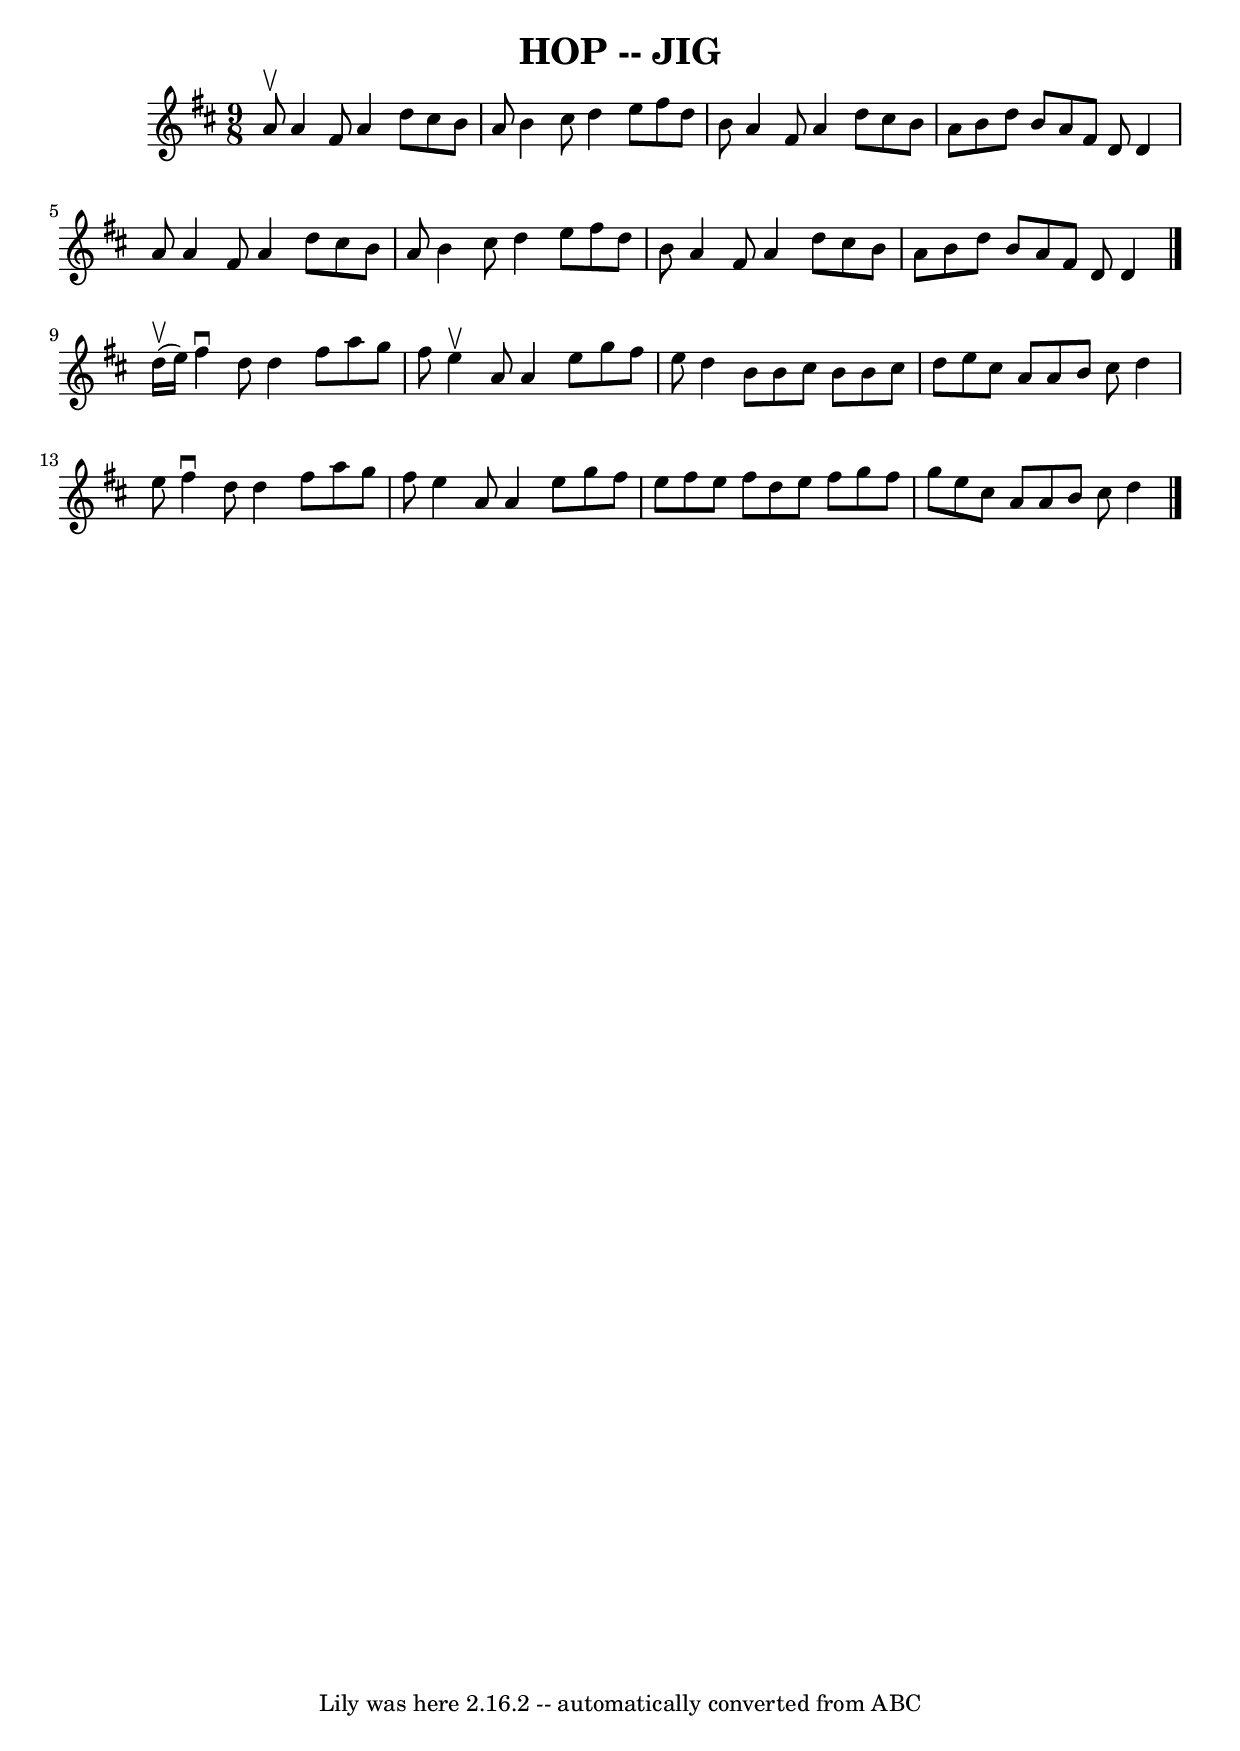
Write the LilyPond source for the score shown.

\version "2.16.2"
\include "Mammoth.ily"
\header {
  %% book = "Ryan's Mammoth Collection of Fiddle Tunes"
  crossRefNumber = "1"
  footnotes = ""
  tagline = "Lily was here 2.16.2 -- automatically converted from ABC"
  title = "HOP -- JIG"

}
voicedefault =  {


  \time 9/8 
  \key d \major
  a'8^\upbow       |
  a'4 fis'8 a'4    
  d''8 cis''8 b'8 a'8    |
  b'4 cis''8 d''4 e''8    
  fis''8 d''8 b'8    |
  a'4 fis'8 a'4 d''8 cis''8    
  b'8 a'8    |
  b'8 d''8 b'8 a'8 fis'8 d'8 d'4    
  a'8        |
  a'4 fis'8 a'4 d''8 cis''8 b'8 a'8    
  |
  b'4 cis''8 d''4 e''8 fis''8 d''8 b'8    |
  
  a'4 fis'8 a'4 d''8 cis''8 b'8 a'8    |
  b'8 d''8   
  b'8 a'8 fis'8 d'8 d'4    \bar "|." d''16 (^\upbow e''16  -)       |
  fis''4^\downbow d''8 d''4 fis''8 a''8 g''8   
  fis''8    |
  e''4^\upbow a'8 a'4 e''8 g''8 fis''8    
  e''8    |
  d''4 b'8 b'8 cis''8 b'8 b'8 cis''8 d''8 
  |
  e''8 cis''8 a'8 a'8 b'8 cis''8 d''4 e''8     
  |
  fis''4^\downbow d''8 d''4 fis''8 a''8 g''8    
  fis''8    |
  e''4 a'8 a'4 e''8 g''8 fis''8 e''8    
  |
  fis''8 e''8 fis''8 d''8 e''8 fis''8 g''8 fis''8 
  g''8    |
  e''8 cis''8 a'8 a'8 b'8 cis''8 d''4    
  \bar "|."   

}

\score{
  <<

    \context Staff="default"
    {
      \voicedefault 
      
    }

  >>
  \layout {
    
  }
  \midi {
  }

}
